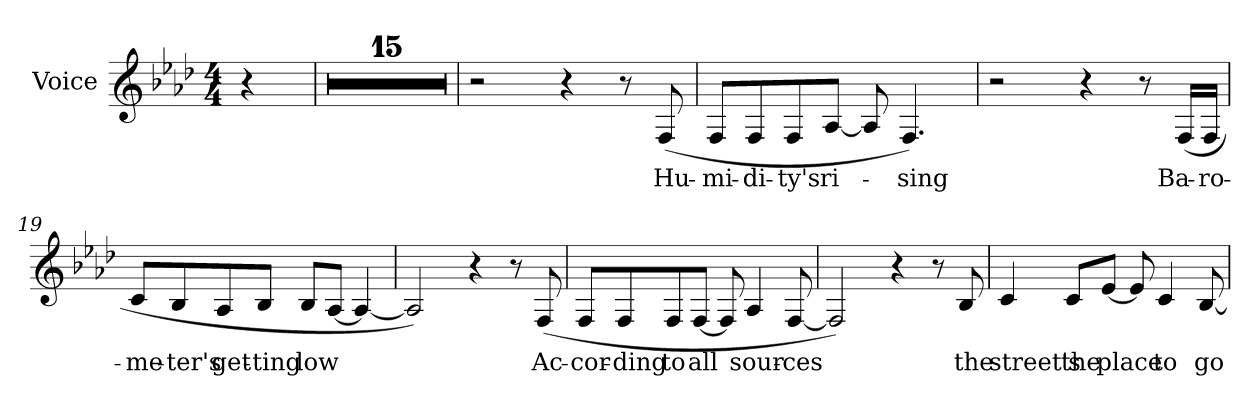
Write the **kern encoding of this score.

**kern	**text
*part1	*part1
*staff1	*staff1
*I"Voice	*
*I'Voice	*
!!LO:PB:g=z
*clefG2	*
*k[b-e-a-d-]	*
*f:	*
*M4/4	*
=	=
4r	.
=1	=1
1r	.
=2	=2
1r	.
=3	=3
1r	.
=4	=4
1r	.
=5	=5
1r	.
=6	=6
1r	.
=7	=7
1r	.
=8	=8
1r	.
=9	=9
1r	.
!!LO:LB:g=z
=10	=10
1r	.
=11	=11
1r	.
=12	=12
1r	.
=13	=13
1r	.
=14	=14
1r	.
=15	=15
1r	.
=16	=16
2r	.
4r	.
8r	.
!	!LO:LY:b:color=#000000
(8Fi/	Hu-
!!LO:LB:g=z
=17	=17
!	!LO:LY:b:color=#000000
8Fi/L	-mi-
!	!LO:LY:b:color=#000000
8Fi/	-di-
!	!LO:LY:b:color=#000000
8Fi/	-ty's
!	!LO:LY:b:color=#000000
[8A-i/J	ri-
8A-i/]	.
!	!LO:LY:b:color=#000000
4.Fi/)	-sing
=18	=18
2r	.
4r	.
8r	.
!	!LO:LY:b:color=#000000
(16Fi/LL	Ba-
!	!LO:LY:b:color=#000000
16Fi/JJ	-ro-
=19	=19
!	!LO:LY:b:color=#000000
8ci/L	-me-
!	!LO:LY:b:color=#000000
8B-i/	-ter's
!	!LO:LY:b:color=#000000
8A-i/	get-
!	!LO:LY:b:color=#000000
8B-i/J	-ting
!	!LO:LY:b:color=#000000
8B-i/L	low
[8A-i/J	.
4A-i/_	.
=20	=20
2A-i/])	.
4r	.
8r	.
!	!LO:LY:b:color=#000000
(8Fi/	Ac-
!!LO:LB:g=z
=21	=21
!	!LO:LY:b:color=#000000
8Fi/L	-cor-
!	!LO:LY:b:color=#000000
8Fi/	-ding
!	!LO:LY:b:color=#000000
8Fi/	to
!	!LO:LY:b:color=#000000
[8Fi/J	all
8Fi/]	.
!	!LO:LY:b:color=#000000
4A-i/	sour-
!	!LO:LY:b:color=#000000
[8Fi/	-ces
=22	=22
2Fi/])	.
4r	.
8r	.
!	!LO:LY:b:color=#000000
8B-i/	the
=23	=23
!	!LO:LY:b:color=#000000
4ci/	street's
!	!LO:LY:b:color=#000000
8ci/L	the
!	!LO:LY:b:color=#000000
[8e-i/J	place
8e-i/]	.
!	!LO:LY:b:color=#000000
4ci/	to
!	!LO:LY:b:color=#000000
[8B-i/	go
=	=
*-	*-
